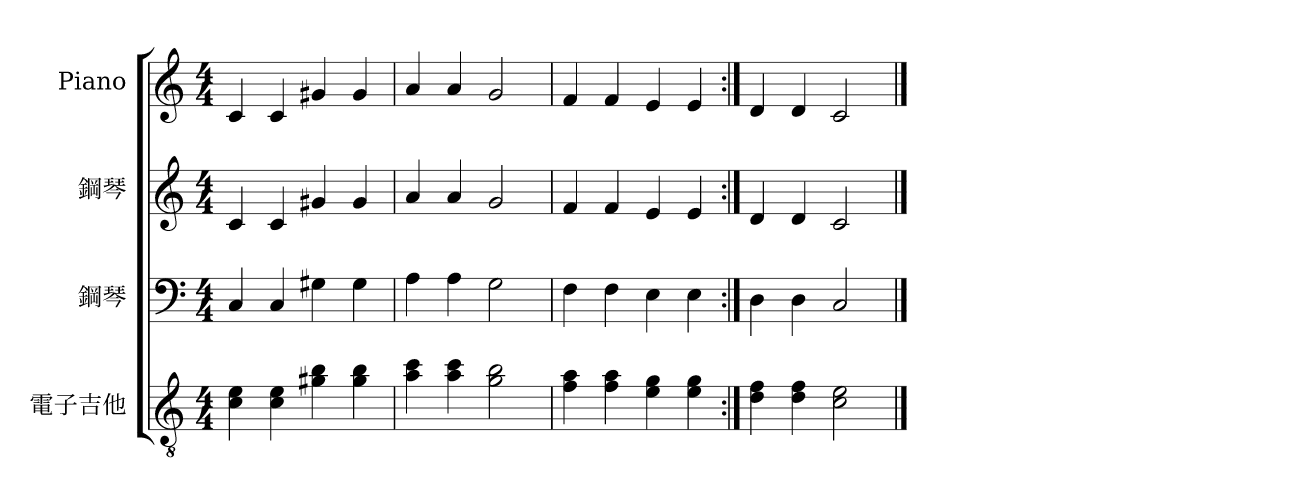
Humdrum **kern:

**kern	**kern	**kern	**kern
*part4	*part3	*part2	*part1
*staff4	*staff3	*staff2	*staff1
*I"電子吉他	*I"鋼琴	*I"鋼琴	*I"Piano
*	*	*	*I'Pno.
*clefGv2	*clefF4	*clefG2	*clefG2
*k[]	*k[]	*k[]	*k[]
*M4/4	*M4/4	*M4/4	*M4/4
=1	=1	=1	=1
4c\ 4e\	4C/	4c/	4c/
4c\ 4e\	4C/	4c/	4c/
4g#X\ 4b\	4G#X\	4g#X/	4g#X/
4g#\ 4b\	4G#\	4g#/	4g#/
=2	=2	=2	=2
4a\ 4cc\	4A\	4a/	4a/
4a\ 4cc\	4A\	4a/	4a/
2g\ 2b\	2G\	2g/	2g/
=3	=3	=3	=3
4f\ 4a\	4F\	4f/	4f/
4f\ 4a\	4F\	4f/	4f/
4e\ 4g\	4E\	4e/	4e/
4e\ 4g\	4E\	4e/	4e/
=4:|!	=4:|!	=4:|!	=4:|!
4d\ 4f\	4D\	4d/	4d/
4d\ 4f\	4D\	4d/	4d/
2c\ 2e\	2C/	2c/	2c/
==	==	==	==
*-	*-	*-	*-
